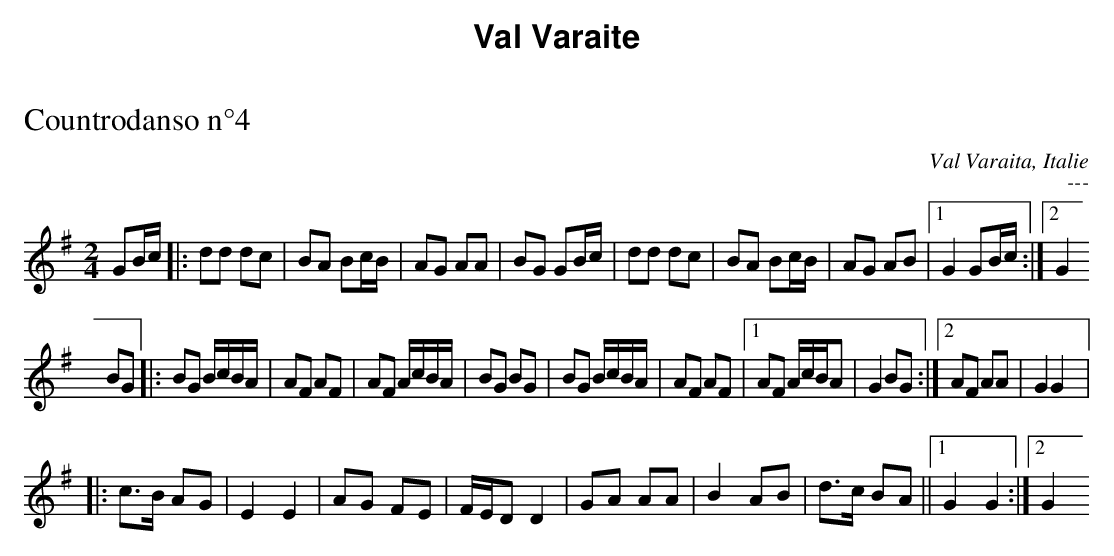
X:1
T:Countrodanso n°4
O:Val Varaita, Italie
M:2/4
L:1/8
K:G
GB/2c/2|:dd dc|BA Bc/2B/2|AG AA|BG GB/2c/2|dd dc|BA Bc/2B/2|AG AB| [1 G2 GB/2c/2 :| [2 G2
BG|:BG B/2c/2B/2A/2|AF AF|AF A/2c/2B/2A/2|BG BG|BG B/2c/2B/2A/2|AF AF| [1 AF A/2c/2B/2A|G2 BG:| [2 AF AA|G2 G2|:
c>B AG|E2 E2|AG FE|F/2E/2D D2|GA AA|B2 AB|d>c BA|| [1 G2 G2:| [2 G2
